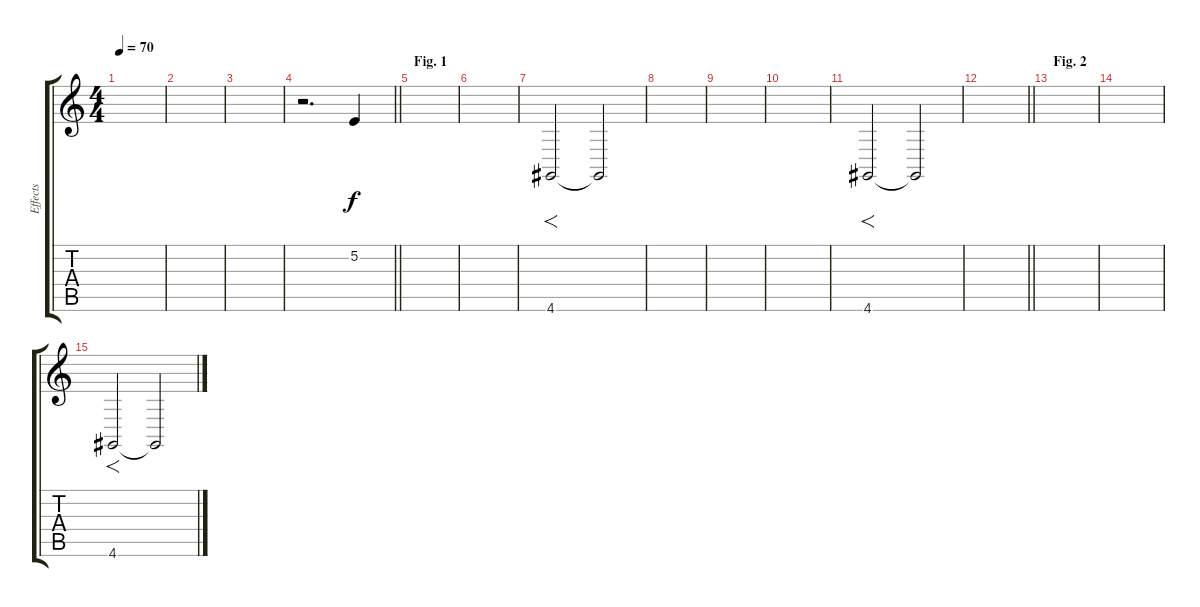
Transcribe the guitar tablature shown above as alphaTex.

\track ("Effects" "Effects") {instrument stringensemble1}
\staff {score tabs}
\tuning (E4 B3 G3 D3 A2 E2) {hide}
\ts (4 4)
\tempo 70
\clef g2
\ks c
|
|
|
\barLineRight lightlight
r.2{d volume 6} 5.2.4{volume 12 instrument applause} |
\section ("" "Fig. 1")
|
|
4.6.2{f instrument stringensemble1} 4.6{t}.2 |
|
|
|
4.6.2{f} 4.6{t}.2 |
\barLineRight lightlight
|
\section ("" "Fig. 2")
|
|
4.6.2{f} 4.6{t}.2
